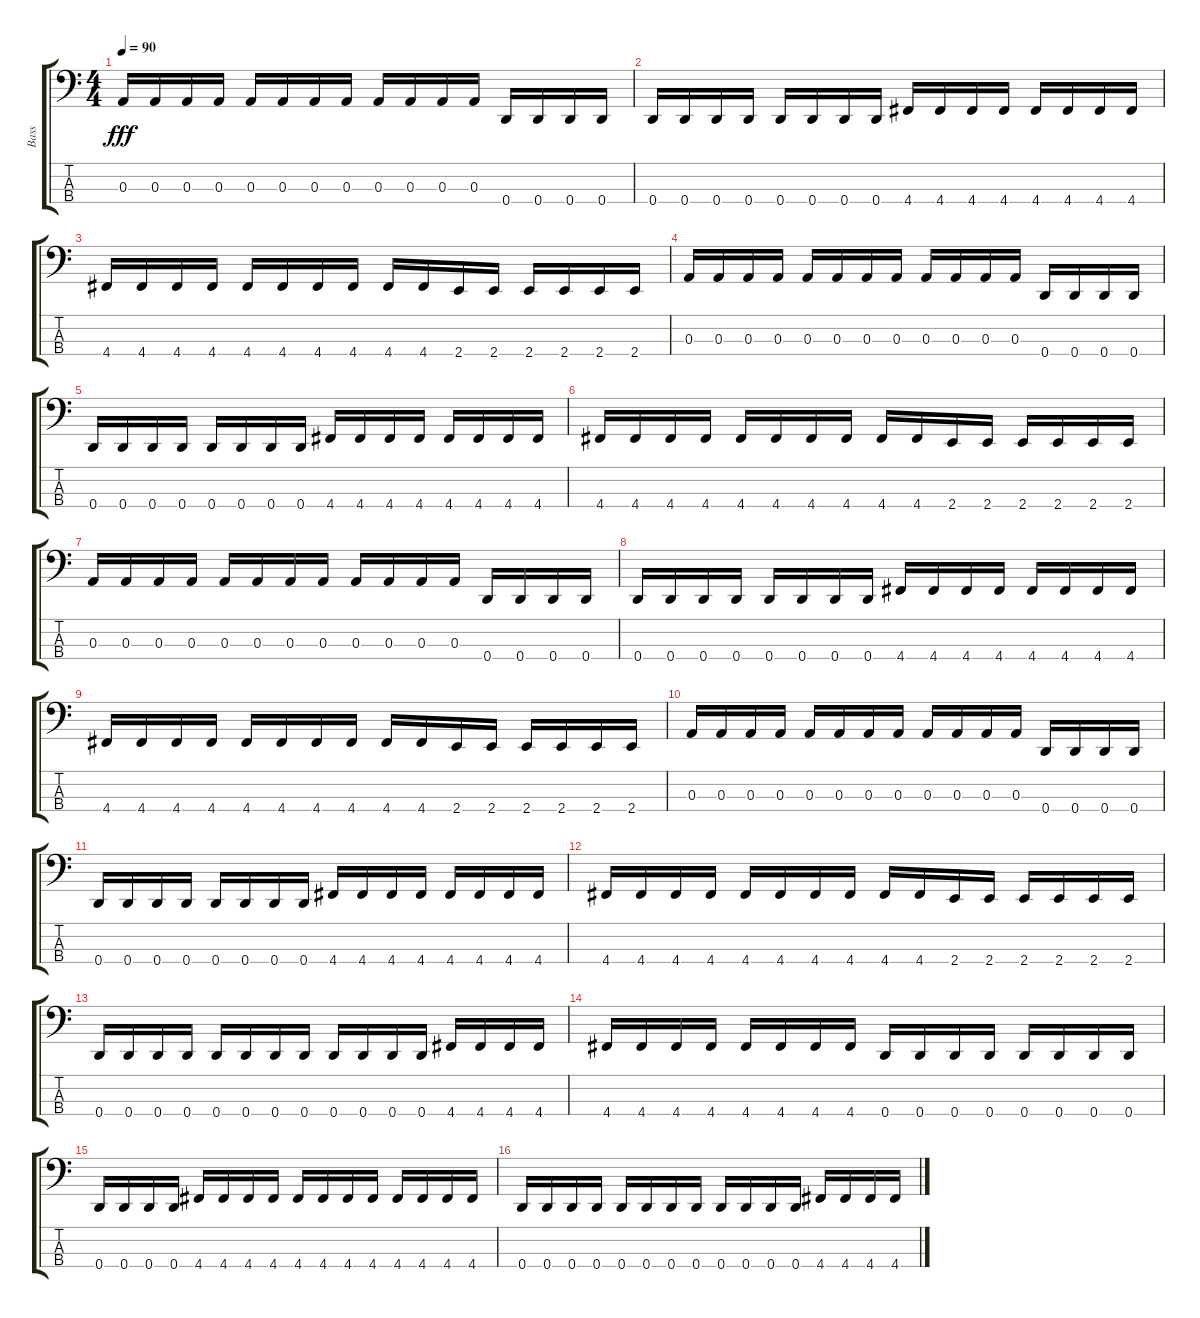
\track ("Bass" "Bass") {instrument electricbasspick}
\staff {score tabs}
\tuning (G2 D2 A1 D1) {hide}
\ts (4 4)
\tempo 90
\clef f4
\ks c
0.3.16{dy fff} 0.3.16 0.3.16 0.3.16 0.3.16 0.3.16 0.3.16 0.3.16 0.3.16 0.3.16 0.3.16 0.3.16 0.4.16 0.4.16 0.4.16 0.4.16 |
0.4.16 0.4.16 0.4.16 0.4.16 0.4.16 0.4.16 0.4.16 0.4.16 4.4.16 4.4.16 4.4.16 4.4.16 4.4.16 4.4.16 4.4.16 4.4.16 |
4.4.16 4.4.16 4.4.16 4.4.16 4.4.16 4.4.16 4.4.16 4.4.16 4.4.16 4.4.16 2.4.16 2.4.16 2.4.16 2.4.16 2.4.16 2.4.16 |
0.3.16 0.3.16 0.3.16 0.3.16 0.3.16 0.3.16 0.3.16 0.3.16 0.3.16 0.3.16 0.3.16 0.3.16 0.4.16 0.4.16 0.4.16 0.4.16 |
0.4.16 0.4.16 0.4.16 0.4.16 0.4.16 0.4.16 0.4.16 0.4.16 4.4.16 4.4.16 4.4.16 4.4.16 4.4.16 4.4.16 4.4.16 4.4.16 |
4.4.16 4.4.16 4.4.16 4.4.16 4.4.16 4.4.16 4.4.16 4.4.16 4.4.16 4.4.16 2.4.16 2.4.16 2.4.16 2.4.16 2.4.16 2.4.16 |
0.3.16 0.3.16 0.3.16 0.3.16 0.3.16 0.3.16 0.3.16 0.3.16 0.3.16 0.3.16 0.3.16 0.3.16 0.4.16 0.4.16 0.4.16 0.4.16 |
0.4.16 0.4.16 0.4.16 0.4.16 0.4.16 0.4.16 0.4.16 0.4.16 4.4.16 4.4.16 4.4.16 4.4.16 4.4.16 4.4.16 4.4.16 4.4.16 |
4.4.16 4.4.16 4.4.16 4.4.16 4.4.16 4.4.16 4.4.16 4.4.16 4.4.16 4.4.16 2.4.16 2.4.16 2.4.16 2.4.16 2.4.16 2.4.16 |
0.3.16 0.3.16 0.3.16 0.3.16 0.3.16 0.3.16 0.3.16 0.3.16 0.3.16 0.3.16 0.3.16 0.3.16 0.4.16 0.4.16 0.4.16 0.4.16 |
0.4.16 0.4.16 0.4.16 0.4.16 0.4.16 0.4.16 0.4.16 0.4.16 4.4.16 4.4.16 4.4.16 4.4.16 4.4.16 4.4.16 4.4.16 4.4.16 |
4.4.16 4.4.16 4.4.16 4.4.16 4.4.16 4.4.16 4.4.16 4.4.16 4.4.16 4.4.16 2.4.16 2.4.16 2.4.16 2.4.16 2.4.16 2.4.16 |
0.4.16 0.4.16 0.4.16 0.4.16 0.4.16 0.4.16 0.4.16 0.4.16 0.4.16 0.4.16 0.4.16 0.4.16 4.4.16 4.4.16 4.4.16 4.4.16 |
4.4.16 4.4.16 4.4.16 4.4.16 4.4.16 4.4.16 4.4.16 4.4.16 0.4.16 0.4.16 0.4.16 0.4.16 0.4.16 0.4.16 0.4.16 0.4.16 |
0.4.16 0.4.16 0.4.16 0.4.16 4.4.16 4.4.16 4.4.16 4.4.16 4.4.16 4.4.16 4.4.16 4.4.16 4.4.16 4.4.16 4.4.16 4.4.16 |
0.4.16 0.4.16 0.4.16 0.4.16 0.4.16 0.4.16 0.4.16 0.4.16 0.4.16 0.4.16 0.4.16 0.4.16 4.4.16 4.4.16 4.4.16 4.4.16
